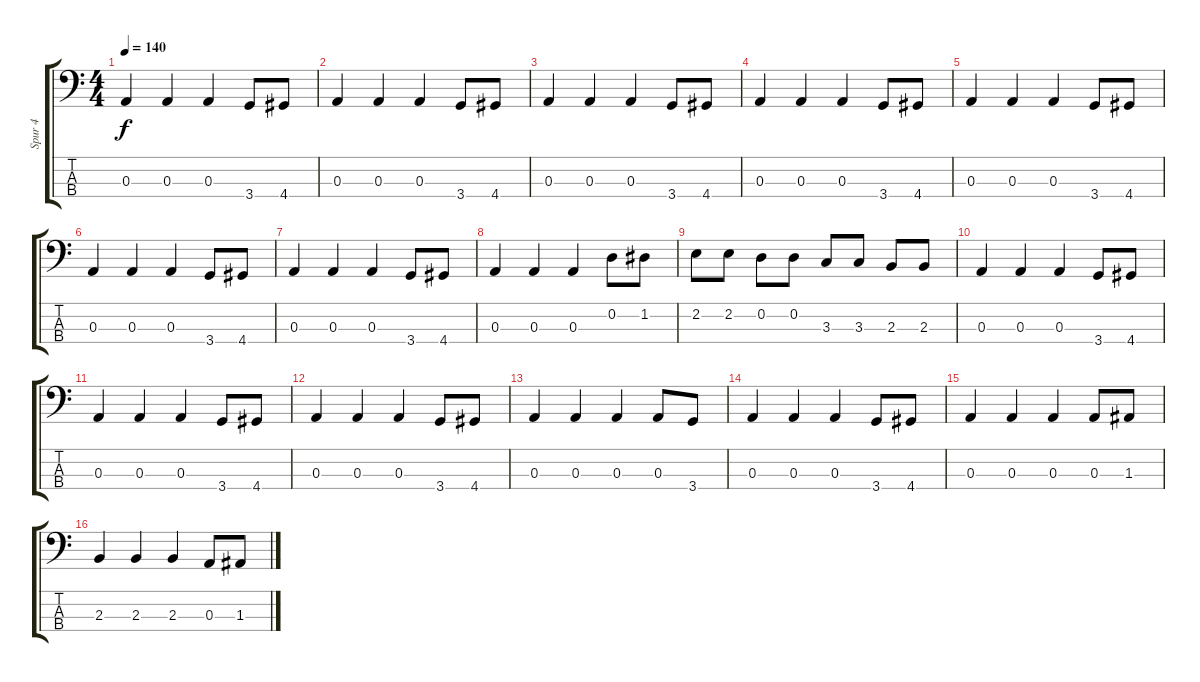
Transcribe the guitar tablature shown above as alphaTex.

\track ("Spur 4" "Spur 4") {instrument synthbass2}
\staff {score tabs}
\tuning (G2 D2 A1 E1) {hide}
\ts (4 4)
\tempo 140
\clef f4
\ks c
0.3.4{dy f} 0.3.4 0.3.4 3.4.8 4.4.8 |
0.3.4 0.3.4 0.3.4 3.4.8 4.4.8 |
0.3.4 0.3.4 0.3.4 3.4.8 4.4.8 |
0.3.4 0.3.4 0.3.4 3.4.8 4.4.8 |
0.3.4 0.3.4 0.3.4 3.4.8 4.4.8 |
0.3.4 0.3.4 0.3.4 3.4.8 4.4.8 |
0.3.4 0.3.4 0.3.4 3.4.8 4.4.8 |
0.3.4 0.3.4 0.3.4 0.2.8 1.2.8 |
2.2.8 2.2.8 0.2.8 0.2.8 3.3.8 3.3.8 2.3.8 2.3.8 |
0.3.4 0.3.4 0.3.4 3.4.8 4.4.8 |
0.3.4 0.3.4 0.3.4 3.4.8 4.4.8 |
0.3.4 0.3.4 0.3.4 3.4.8 4.4.8 |
0.3.4 0.3.4 0.3.4 0.3.8 3.4.8 |
0.3.4 0.3.4 0.3.4 3.4.8 4.4.8 |
0.3.4 0.3.4 0.3.4 0.3.8 1.3.8 |
2.3.4 2.3.4 2.3.4 0.3.8 1.3.8
